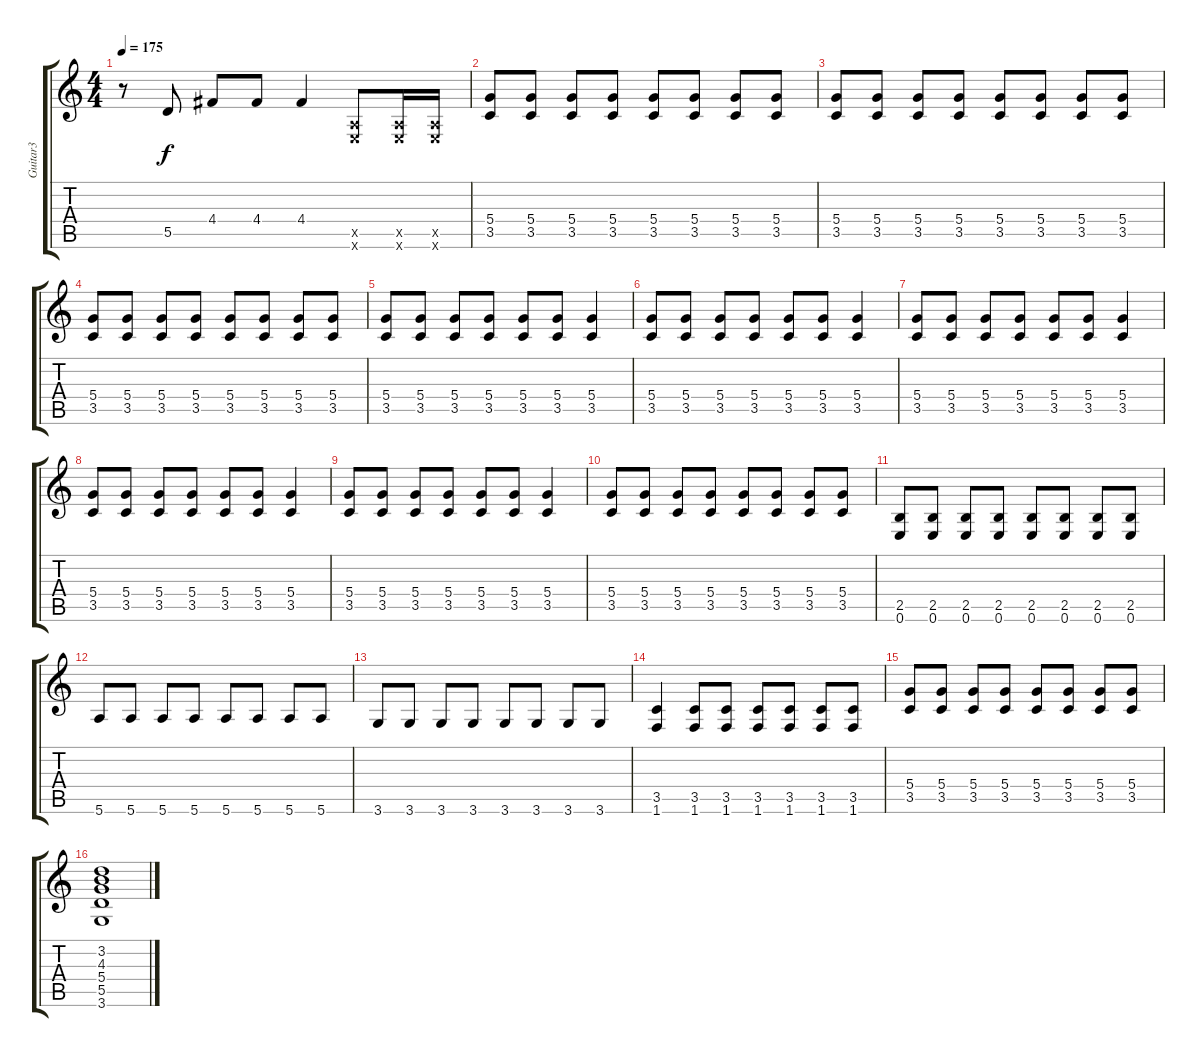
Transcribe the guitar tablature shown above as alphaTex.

\track ("Guitar3" "Guitar3") {instrument distortionguitar}
\staff {score tabs}
\tuning (E4 B3 G3 D3 A2 E2) {hide}
\ts (4 4)
\tempo 175
\clef g2
\ks c
r.8{dy f} 5.5.8 4.4.8 4.4.8 4.4.4 (0.5{x} 0.6{x}).8 (0.5{x} 0.6{x}).16 (0.5{x} 0.6{x}).16 |
(5.4 3.5).8 (5.4 3.5).8 (5.4 3.5).8 (5.4 3.5).8 (5.4 3.5).8 (5.4 3.5).8 (5.4 3.5).8 (5.4 3.5).8 |
(5.4 3.5).8 (5.4 3.5).8 (5.4 3.5).8 (5.4 3.5).8 (5.4 3.5).8 (5.4 3.5).8 (5.4 3.5).8 (5.4 3.5).8 |
(5.4 3.5).8 (5.4 3.5).8 (5.4 3.5).8 (5.4 3.5).8 (5.4 3.5).8 (5.4 3.5).8 (5.4 3.5).8 (5.4 3.5).8 |
(5.4 3.5).8 (5.4 3.5).8 (5.4 3.5).8 (5.4 3.5).8 (5.4 3.5).8 (5.4 3.5).8 (5.4 3.5).4 |
(5.4 3.5).8 (5.4 3.5).8 (5.4 3.5).8 (5.4 3.5).8 (5.4 3.5).8 (5.4 3.5).8 (5.4 3.5).4 |
(5.4 3.5).8 (5.4 3.5).8 (5.4 3.5).8 (5.4 3.5).8 (5.4 3.5).8 (5.4 3.5).8 (5.4 3.5).4 |
(5.4 3.5).8 (5.4 3.5).8 (5.4 3.5).8 (5.4 3.5).8 (5.4 3.5).8 (5.4 3.5).8 (5.4 3.5).4 |
(5.4 3.5).8 (5.4 3.5).8 (5.4 3.5).8 (5.4 3.5).8 (5.4 3.5).8 (5.4 3.5).8 (5.4 3.5).4 |
(5.4 3.5).8 (5.4 3.5).8 (5.4 3.5).8 (5.4 3.5).8 (5.4 3.5).8 (5.4 3.5).8 (5.4 3.5).8 (5.4 3.5).8 |
(2.5 0.6).8 (2.5 0.6).8 (2.5 0.6).8 (2.5 0.6).8 (2.5 0.6).8 (2.5 0.6).8 (2.5 0.6).8 (2.5 0.6).8 |
5.6.8 5.6.8 5.6.8 5.6.8 5.6.8 5.6.8 5.6.8 5.6.8 |
3.6.8 3.6.8 3.6.8 3.6.8 3.6.8 3.6.8 3.6.8 3.6.8 |
(3.5 1.6).4 (3.5 1.6).8 (3.5 1.6).8 (3.5 1.6).8 (3.5 1.6).8 (3.5 1.6).8 (3.5 1.6).8 |
(5.4 3.5).8 (5.4 3.5).8 (5.4 3.5).8 (5.4 3.5).8 (5.4 3.5).8 (5.4 3.5).8 (5.4 3.5).8 (5.4 3.5).8 |
(3.2 4.3 5.4 5.5 3.6).1
